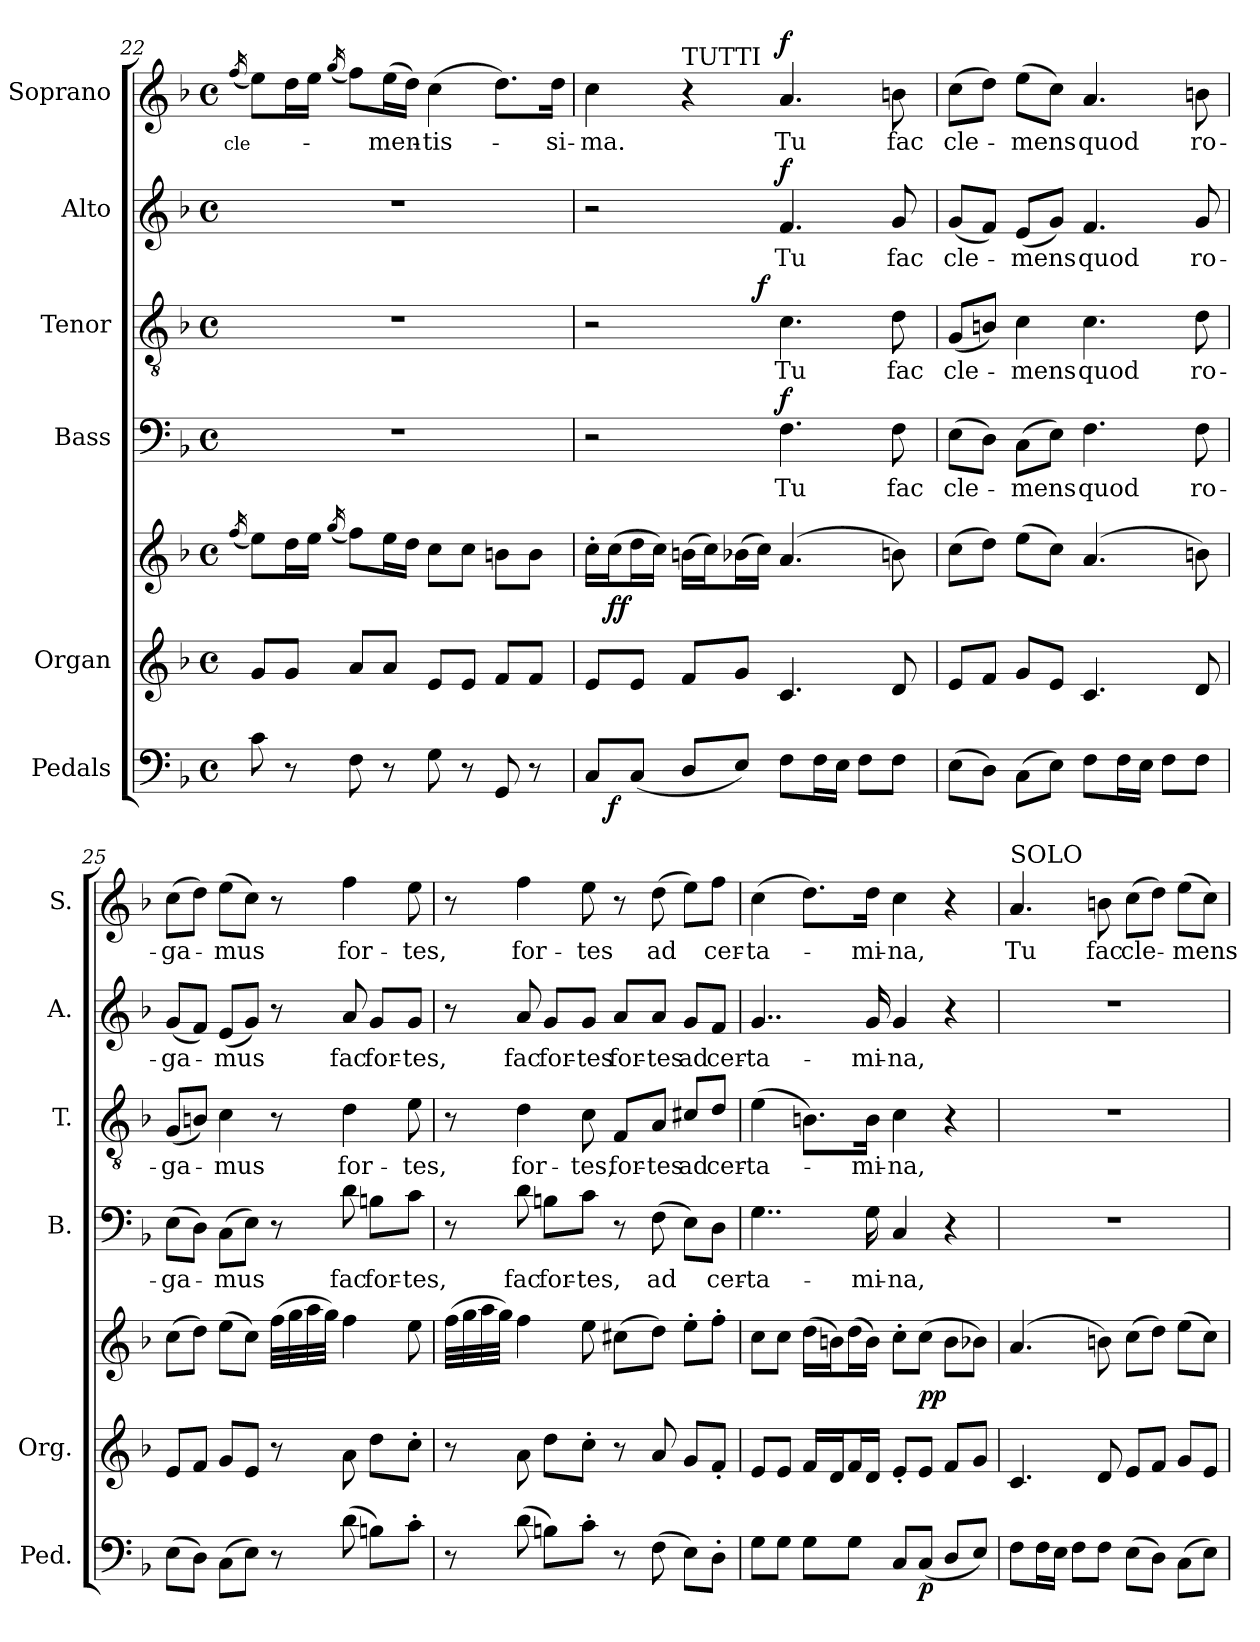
**kern	**dynam	**kern	**kern	**dynam	**kern	**text	**dynam	**kern	**text	**dynam	**kern	**text	**dynam	**kern	**text	**dynam
*part6	*part6	*part5	*part5	*part5	*part4	*part4	*part4	*part3	*part3	*part3	*part2	*part2	*part2	*part1	*part1	*part1
*staff7	*staff7	*staff6	*staff5	*staff5/6	*staff4	*staff4	*staff4	*staff3	*staff3	*staff3	*staff2	*staff2	*staff2	*staff1	*staff1	*staff1
*I"Pedals	*	*I"Organ	*	*	*I"Bass	*	*	*I"Tenor	*	*	*I"Alto	*	*	*I"Soprano	*	*
*I'Ped.	*	*I'Org.	*	*	*I'B.	*	*	*I'T.	*	*	*I'A.	*	*	*I'S.	*	*
*clefF4	*	*clefG2	*clefG2	*	*clefF4	*	*	*clefGv2	*	*	*clefG2	*	*	*clefG2	*	*
*	*	*	*	*	*	*	*	*ITrd7c12	*	*	*	*	*	*	*	*
*k[b-]	*	*k[b-]	*k[b-]	*	*k[b-]	*	*	*k[b-]	*	*	*k[b-]	*	*	*k[b-]	*	*
*F:	*	*F:	*F:	*	*F:	*	*	*F:	*	*	*F:	*	*	*F:	*	*
*M4/4	*	*M4/4	*M4/4	*	*M4/4	*	*	*M4/4	*	*	*M4/4	*	*	*M4/4	*	*
*met(c)	*	*met(c)	*met(c)	*	*met(c)	*	*	*met(c)	*	*	*met(c)	*	*	*met(c)	*	*
=22	=22	=22	=22	=22	=22	=22	=22	=22	=22	=22	=22	=22	=22	=22	=22	=22
!	!	!	!	!	!	!	!	!	!	!	!	!	!	!	!LO:LY:b:color=#000000	!
.	.	.	(16qffi/	.	.	.	.	.	.	.	.	.	.	(16qffi/	cle-	.
8ci\	.	8gi/L	8eei\L)	.	1r	.	.	1r	.	.	1r	.	.	8eei\L)	.	.
8r	.	8gi/J	16ddi\L	.	.	.	.	.	.	.	.	.	.	16ddi\L	.	.
.	.	.	16eei\JJ	.	.	.	.	.	.	.	.	.	.	16eei\JJ	.	.
.	.	.	(16qggi/	.	.	.	.	.	.	.	.	.	.	(16qggi/	.	.
8Fi\	.	8ai/L	8ffi\L)	.	.	.	.	.	.	.	.	.	.	8ffi\L)	.	.
!	!	!	!	!	!	!	!	!	!	!	!	!	!	!	!LO:LY:b:color=#000000	!
8r	.	8ai/J	16eei\L	.	.	.	.	.	.	.	.	.	.	(16eei\L	-men-	.
.	.	.	16ddi\JJ	.	.	.	.	.	.	.	.	.	.	16ddi\JJ)	.	.
!	!	!	!	!	!	!	!	!	!	!	!	!	!	!	!LO:LY:b:color=#000000	!
8Gi\	.	8ei/L	8cci\L	.	.	.	.	.	.	.	.	.	.	(4cci\	-tis-	.
8r	.	8ei/J	8cci\J	.	.	.	.	.	.	.	.	.	.	.	.	.
8GGi/	.	8fi/L	8bni\L	.	.	.	.	.	.	.	.	.	.	8.ddi\L)	.	.
8r	.	8fi/J	8bi\J	.	.	.	.	.	.	.	.	.	.	.	.	.
!	!	!	!	!	!	!	!	!	!	!	!	!	!	!	!LO:LY:b:color=#000000	!
.	.	.	.	.	.	.	.	.	.	.	.	.	.	16ddi\Jk	-si-	.
=23	=23	=23	=23	=23	=23	=23	=23	=23	=23	=23	=23	=23	=23	=23	=23	=23
!	!	!	!	!	!	!	!	!	!	!	!	!	!	!	!LO:LY:b:color=#000000	!
*^	*	*^	*	*	*	*	*	*^	*	*	*	*	*	*	*	*
8Ci/L	16ryy	.	8ei/L	16ryy	16cc'i\LL	.	2r	.	.	2r	4..ryy	.	.	2r	.	.	4cci\	-ma.	.
.	2...ryy	f	.	2...ryy	(16cci\J	f f	.	.	.	.	.	.	.	.	.	.	.	.	.
(8Ci/J	.	.	8ei/J	.	16ddi\L	.	.	.	.	.	.	.	.	.	.	.	.	.	.
.	.	.	.	.	16cci\JJ)	.	.	.	.	.	.	.	.	.	.	.	.	.	.
!	!	!	!	!	!	!	!	!	!	!	!	!	!	!	!	!	!LO:TX:a:t=TUTTI	!	!
8Di/L	.	.	8fi/L	.	(16bni\LL	.	.	.	.	.	.	.	.	.	.	.	4r	.	.
.	.	.	.	.	16cci\J)	.	.	.	.	.	.	.	.	.	.	.	.	.	.
8Ei/J)	.	.	8gi/J	.	(16b-Xi\L	.	.	.	.	.	.	.	.	.	.	.	.	.	.
.	.	.	.	.	16cci\JJ)	.	.	.	.	.	2ryy	.	f	.	.	.	.	.	.
!	!	!	!	!	!	!	!	!LO:LY:b:color=#000000	!	!	!	!	!	!	!	!	!	!	!
!	!	!	!	!	!	!	!	!	!	!	!	!LO:LY:b:color=#000000	!	!	!	!	!	!	!
!	!	!	!	!	!	!	!	!	!	!	!	!	!	!	!LO:LY:b:color=#000000	!	!	!	!
!	!	!	!	!	!	!	!	!	!	!	!	!	!	!	!	!	!	!LO:LY:b:color=#000000	!
8Fi\L	.	.	4.ci/	.	(4.ai/	.	4.Fi\	Tu	f	4.Ci\	.	Tu	.	4.fi/	Tu	f	4.ai/	Tu	f
16Fi\L	.	.	.	.	.	.	.	.	.	.	.	.	.	.	.	.	.	.	.
16Ei\JJ	.	.	.	.	.	.	.	.	.	.	.	.	.	.	.	.	.	.	.
8Fi\L	.	.	.	.	.	.	.	.	.	.	.	.	.	.	.	.	.	.	.
!	!	!	!	!	!	!	!	!LO:LY:b:color=#000000	!	!	!	!	!	!	!	!	!	!	!
!	!	!	!	!	!	!	!	!	!	!	!	!LO:LY:b:color=#000000	!	!	!	!	!	!	!
!	!	!	!	!	!	!	!	!	!	!	!	!	!	!	!LO:LY:b:color=#000000	!	!	!	!
!	!	!	!	!	!	!	!	!	!	!	!	!	!	!	!	!	!	!LO:LY:b:color=#000000	!
8Fi\J	.	.	8di/	.	8bni\)	.	8Fi\	fac	.	8Di\	.	fac	.	8gi/	fac	.	8bni\	fac	.
.	.	.	.	.	.	.	.	.	.	.	16ryy	.	.	.	.	.	.	.	.
*v	*v	*	*	*	*	*	*	*	*	*v	*v	*	*	*	*	*	*	*	*
*	*	*v	*v	*	*	*	*	*	*	*	*	*	*	*	*	*	*
=24	=24	=24	=24	=24	=24	=24	=24	=24	=24	=24	=24	=24	=24	=24	=24	=24
*^	*	*^	*	*	*	*	*	*^	*	*	*	*	*	*	*	*
!	!	!	!	!	!	!	!	!LO:LY:b:color=#000000	!	!	!	!	!	!	!	!	!	!	!
*v	*v	*	*	*	*	*	*	*	*	*v	*v	*	*	*	*	*	*	*	*
*	*	*v	*v	*	*	*	*	*	*	*	*	*	*	*	*	*	*
*^	*	*^	*	*	*	*	*	*^	*	*	*	*	*	*	*	*
!	!	!	!	!	!	!	!	!	!	!	!	!LO:LY:b:color=#000000	!	!	!	!	!	!	!
*v	*v	*	*	*	*	*	*	*	*	*v	*v	*	*	*	*	*	*	*	*
*	*	*v	*v	*	*	*	*	*	*	*	*	*	*	*	*	*	*
*^	*	*^	*	*	*	*	*	*^	*	*	*	*	*	*	*	*
!	!	!	!	!	!	!	!	!	!	!	!	!	!	!	!LO:LY:b:color=#000000	!	!	!	!
*v	*v	*	*	*	*	*	*	*	*	*v	*v	*	*	*	*	*	*	*	*
*	*	*v	*v	*	*	*	*	*	*	*	*	*	*	*	*	*	*
*^	*	*^	*	*	*	*	*	*^	*	*	*	*	*	*	*	*
!	!	!	!	!	!	!	!	!	!	!	!	!	!	!	!	!	!	!LO:LY:b:color=#000000	!
*v	*v	*	*	*	*	*	*	*	*	*v	*v	*	*	*	*	*	*	*	*
*	*	*v	*v	*	*	*	*	*	*	*	*	*	*	*	*	*	*
(8Ei\L	.	8ei/L	(8cci\L	.	(8Ei\L	cle-	.	(8GGi/L	cle-	.	(8gi/L	cle-	.	(8cci\L	cle-	.
8Di\J)	.	8fi/J	8ddi\J)	.	8Di\J)	.	.	8BBni/J)	.	.	8fi/J)	.	.	8ddi\J)	.	.
!	!	!	!	!	!	!LO:LY:b:color=#000000	!	!	!	!	!	!	!	!	!	!
!	!	!	!	!	!	!	!	!	!LO:LY:b:color=#000000	!	!	!	!	!	!	!
!	!	!	!	!	!	!	!	!	!	!	!	!LO:LY:b:color=#000000	!	!	!	!
!	!	!	!	!	!	!	!	!	!	!	!	!	!	!	!LO:LY:b:color=#000000	!
(8Ci\L	.	8gi/L	(8eei\L	.	(8Ci\L	-mens	.	4Ci\	-mens	.	(8ei/L	-mens	.	(8eei\L	-mens	.
8Ei\J)	.	8ei/J	8cci\J)	.	8Ei\J)	.	.	.	.	.	8gi/J)	.	.	8cci\J)	.	.
!	!	!	!	!	!	!LO:LY:b:color=#000000	!	!	!	!	!	!	!	!	!	!
!	!	!	!	!	!	!	!	!	!LO:LY:b:color=#000000	!	!	!	!	!	!	!
!	!	!	!	!	!	!	!	!	!	!	!	!LO:LY:b:color=#000000	!	!	!	!
!	!	!	!	!	!	!	!	!	!	!	!	!	!	!	!LO:LY:b:color=#000000	!
8Fi\L	.	4.ci/	(4.ai/	.	4.Fi\	quod	.	4.Ci\	quod	.	4.fi/	quod	.	4.ai/	quod	.
16Fi\L	.	.	.	.	.	.	.	.	.	.	.	.	.	.	.	.
16Ei\JJ	.	.	.	.	.	.	.	.	.	.	.	.	.	.	.	.
8Fi\L	.	.	.	.	.	.	.	.	.	.	.	.	.	.	.	.
!	!	!	!	!	!	!LO:LY:b:color=#000000	!	!	!	!	!	!	!	!	!	!
!	!	!	!	!	!	!	!	!	!LO:LY:b:color=#000000	!	!	!	!	!	!	!
!	!	!	!	!	!	!	!	!	!	!	!	!LO:LY:b:color=#000000	!	!	!	!
!	!	!	!	!	!	!	!	!	!	!	!	!	!	!	!LO:LY:b:color=#000000	!
8Fi\J	.	8di/	8bni\)	.	8Fi\	ro-	.	8Di\	ro-	.	8gi/	ro-	.	8bni\	ro-	.
!!LO:LB:g=z
=25	=25	=25	=25	=25	=25	=25	=25	=25	=25	=25	=25	=25	=25	=25	=25	=25
!	!	!	!	!	!	!LO:LY:b:color=#000000	!	!	!	!	!	!	!	!	!	!
!	!	!	!	!	!	!	!	!	!LO:LY:b:color=#000000	!	!	!	!	!	!	!
!	!	!	!	!	!	!	!	!	!	!	!	!LO:LY:b:color=#000000	!	!	!	!
!	!	!	!	!	!	!	!	!	!	!	!	!	!	!	!LO:LY:b:color=#000000	!
(8Ei\L	.	8ei/L	(8cci\L	.	(8Ei\L	-ga-	.	(8GGi/L	-ga-	.	(8gi/L	-ga-	.	(8cci\L	-ga-	.
8Di\J)	.	8fi/J	8ddi\J)	.	8Di\J)	.	.	8BBni/J)	.	.	8fi/J)	.	.	8ddi\J)	.	.
!	!	!	!	!	!	!LO:LY:b:color=#000000	!	!	!	!	!	!	!	!	!	!
!	!	!	!	!	!	!	!	!	!LO:LY:b:color=#000000	!	!	!	!	!	!	!
!	!	!	!	!	!	!	!	!	!	!	!	!LO:LY:b:color=#000000	!	!	!	!
!	!	!	!	!	!	!	!	!	!	!	!	!	!	!	!LO:LY:b:color=#000000	!
(8Ci\L	.	8gi/L	(8eei\L	.	(8Ci\L	-mus	.	4Ci\	-mus	.	(8ei/L	-mus	.	(8eei\L	-mus	.
8Ei\J)	.	8ei/J	8cci\J)	.	8Ei\J)	.	.	.	.	.	8gi/J)	.	.	8cci\J)	.	.
8r	.	8r	(32ffi\LLL	.	8r	.	.	8r	.	.	8r	.	.	8r	.	.
.	.	.	32ggi\	.	.	.	.	.	.	.	.	.	.	.	.	.
.	.	.	32aai\	.	.	.	.	.	.	.	.	.	.	.	.	.
.	.	.	32ggi\JJJ)	.	.	.	.	.	.	.	.	.	.	.	.	.
!	!	!	!	!	!	!LO:LY:b:color=#000000	!	!	!	!	!	!	!	!	!	!
!	!	!	!	!	!	!	!	!	!LO:LY:b:color=#000000	!	!	!	!	!	!	!
!	!	!	!	!	!	!	!	!	!	!	!	!LO:LY:b:color=#000000	!	!	!	!
!	!	!	!	!	!	!	!	!	!	!	!	!	!	!	!LO:LY:b:color=#000000	!
(8di\	.	8ai\	4ffi\	.	8di\	fac	.	4Di\	for-	.	8ai/	fac	.	4ffi\	for-	.
!	!	!	!	!	!	!LO:LY:b:color=#000000	!	!	!	!	!	!	!	!	!	!
!	!	!	!	!	!	!	!	!	!	!	!	!LO:LY:b:color=#000000	!	!	!	!
8Bni\L)	.	8ddi\L	.	.	8Bni\L	for-	.	.	.	.	8gi/L	for-	.	.	.	.
!	!	!	!	!	!	!LO:LY:b:color=#000000	!	!	!	!	!	!	!	!	!	!
!	!	!	!	!	!	!	!	!	!LO:LY:b:color=#000000	!	!	!	!	!	!	!
!	!	!	!	!	!	!	!	!	!	!	!	!LO:LY:b:color=#000000	!	!	!	!
!	!	!	!	!	!	!	!	!	!	!	!	!	!	!	!LO:LY:b:color=#000000	!
8c'i\J	.	8cc'i\J	8eei\	.	8ci\J	-tes,	.	8Ei\	-tes,	.	8gi/J	-tes,	.	8eei\	-tes,	.
=26	=26	=26	=26	=26	=26	=26	=26	=26	=26	=26	=26	=26	=26	=26	=26	=26
8r	.	8r	(32ffi\LLL	.	8r	.	.	8r	.	.	8r	.	.	8r	.	.
.	.	.	32ggi\	.	.	.	.	.	.	.	.	.	.	.	.	.
.	.	.	32aai\	.	.	.	.	.	.	.	.	.	.	.	.	.
.	.	.	32ggi\JJJ)	.	.	.	.	.	.	.	.	.	.	.	.	.
!	!	!	!	!	!	!LO:LY:b:color=#000000	!	!	!	!	!	!	!	!	!	!
!	!	!	!	!	!	!	!	!	!LO:LY:b:color=#000000	!	!	!	!	!	!	!
!	!	!	!	!	!	!	!	!	!	!	!	!LO:LY:b:color=#000000	!	!	!	!
!	!	!	!	!	!	!	!	!	!	!	!	!	!	!	!LO:LY:b:color=#000000	!
(8di\	.	8ai\	4ffi\	.	8di\	fac	.	4Di\	for-	.	8ai/	fac	.	4ffi\	for-	.
!	!	!	!	!	!	!LO:LY:b:color=#000000	!	!	!	!	!	!	!	!	!	!
!	!	!	!	!	!	!	!	!	!	!	!	!LO:LY:b:color=#000000	!	!	!	!
8Bni\L)	.	8ddi\L	.	.	8Bni\L	for-	.	.	.	.	8gi/L	for-	.	.	.	.
!	!	!	!	!	!	!LO:LY:b:color=#000000	!	!	!	!	!	!	!	!	!	!
!	!	!	!	!	!	!	!	!	!LO:LY:b:color=#000000	!	!	!	!	!	!	!
!	!	!	!	!	!	!	!	!	!	!	!	!LO:LY:b:color=#000000	!	!	!	!
!	!	!	!	!	!	!	!	!	!	!	!	!	!	!	!LO:LY:b:color=#000000	!
8c'i\J	.	8cc'i\J	8eei\	.	8ci\J	-tes,	.	8Ci\	-tes,	.	8gi/J	-tes	.	8eei\	-tes	.
!	!	!	!	!	!	!	!	!	!LO:LY:b:color=#000000	!	!	!	!	!	!	!
!	!	!	!	!	!	!	!	!	!	!	!	!LO:LY:b:color=#000000	!	!	!	!
8r	.	8r	(8cc#Xi\L	.	8r	.	.	8FFi/L	for-	.	8ai/L	for-	.	8r	.	.
!	!	!	!	!	!	!LO:LY:b:color=#000000	!	!	!	!	!	!	!	!	!	!
!	!	!	!	!	!	!	!	!	!LO:LY:b:color=#000000	!	!	!	!	!	!	!
!	!	!	!	!	!	!	!	!	!	!	!	!LO:LY:b:color=#000000	!	!	!	!
!	!	!	!	!	!	!	!	!	!	!	!	!	!	!	!LO:LY:b:color=#000000	!
(8Fi\	.	8ai/	8ddi\J)	.	(8Fi\	ad	.	8AAi/J	-tes	.	8ai/J	-tes	.	(8ddi\	ad	.
!	!	!	!	!	!	!	!	!	!LO:LY:b:color=#000000	!	!	!	!	!	!	!
!	!	!	!	!	!	!	!	!	!	!	!	!LO:LY:b:color=#000000	!	!	!	!
8Ei\L)	.	8gi/L	8ee'i\L	.	8Ei\L)	.	.	8C#Xi/L	ad	.	8gi/L	ad	.	8eei\L)	.	.
!	!	!	!	!	!	!LO:LY:b:color=#000000	!	!	!	!	!	!	!	!	!	!
!	!	!	!	!	!	!	!	!	!LO:LY:b:color=#000000	!	!	!	!	!	!	!
!	!	!	!	!	!	!	!	!	!	!	!	!LO:LY:b:color=#000000	!	!	!	!
!	!	!	!	!	!	!	!	!	!	!	!	!	!	!	!LO:LY:b:color=#000000	!
8D'i\J	.	8f'i/J	8ff'i\J	.	8Di\J	cer-	.	8Di/J	cer-	.	8fi/J	cer-	.	8ffi\J	cer-	.
=27	=27	=27	=27	=27	=27	=27	=27	=27	=27	=27	=27	=27	=27	=27	=27	=27
!	!	!	!	!	!	!LO:LY:b:color=#000000	!	!	!	!	!	!	!	!	!	!
!	!	!	!	!	!	!	!	!	!LO:LY:b:color=#000000	!	!	!	!	!	!	!
!	!	!	!	!	!	!	!	!	!	!	!	!LO:LY:b:color=#000000	!	!	!	!
!	!	!	!	!	!	!	!	!	!	!	!	!	!	!	!LO:LY:b:color=#000000	!
8Gi\L	.	8ei/L	8cci\L	.	4..Gi\	-ta-	.	(4Ei\	-ta-	.	4..gi/	-ta-	.	(4cci\	-ta-	.
8Gi\J	.	8ei/J	8cci\J	.	.	.	.	.	.	.	.	.	.	.	.	.
8Gi\L	.	16fi/LL	(16ddi\LL	.	.	.	.	8.BBni\L)	.	.	.	.	.	8.ddi\L)	.	.
.	.	16di/J	16bni\J)	.	.	.	.	.	.	.	.	.	.	.	.	.
8Gi\J	.	16fi/L	(16ddi\L	.	.	.	.	.	.	.	.	.	.	.	.	.
!	!	!	!	!	!	!LO:LY:b:color=#000000	!	!	!	!	!	!	!	!	!	!
!	!	!	!	!	!	!	!	!	!LO:LY:b:color=#000000	!	!	!	!	!	!	!
!	!	!	!	!	!	!	!	!	!	!	!	!LO:LY:b:color=#000000	!	!	!	!
!	!	!	!	!	!	!	!	!	!	!	!	!	!	!	!LO:LY:b:color=#000000	!
.	.	16di/JJ	16bi\JJ)	.	16Gi\	-mi-	.	16BBi\Jk	-mi-	.	16gi/	-mi-	.	16ddi\Jk	-mi-	.
!	!	!	!	!	!	!LO:LY:b:color=#000000	!	!	!	!	!	!	!	!	!	!
!	!	!	!	!	!	!	!	!	!LO:LY:b:color=#000000	!	!	!	!	!	!	!
!	!	!	!	!	!	!	!	!	!	!	!	!LO:LY:b:color=#000000	!	!	!	!
!	!	!	!	!	!	!	!	!	!	!	!	!	!	!	!LO:LY:b:color=#000000	!
8Ci/L	.	8e'i/L	8cc'i\L	.	4Ci/	-na,	.	4Ci\	-na,	.	4gi/	-na,	.	4cci\	-na,	.
(8Ci/J	p	8ei/J	(8cci\J	p p	.	.	.	.	.	.	.	.	.	.	.	.
8Di/L	.	8fi/L	8bi\L	.	4r	.	.	4r	.	.	4r	.	.	4r	.	.
8Ei/J)	.	8gi/J	8b-Xi\J)	.	.	.	.	.	.	.	.	.	.	.	.	.
=28	=28	=28	=28	=28	=28	=28	=28	=28	=28	=28	=28	=28	=28	=28	=28	=28
!	!	!	!	!	!	!	!	!	!	!	!	!	!	!LO:TX:a:t=SOLO	!	!
!	!	!	!	!	!	!	!	!	!	!	!	!	!	!	!LO:LY:b:color=#000000	!
8Fi\L	.	4.ci/	(4.ai/	.	1r	.	.	1r	.	.	1r	.	.	4.ai/	Tu	.
16Fi\L	.	.	.	.	.	.	.	.	.	.	.	.	.	.	.	.
16Ei\JJ	.	.	.	.	.	.	.	.	.	.	.	.	.	.	.	.
8Fi\L	.	.	.	.	.	.	.	.	.	.	.	.	.	.	.	.
!	!	!	!	!	!	!	!	!	!	!	!	!	!	!	!LO:LY:b:color=#000000	!
8Fi\J	.	8di/	8bni\)	.	.	.	.	.	.	.	.	.	.	8bni\	fac	.
!	!	!	!	!	!	!	!	!	!	!	!	!	!	!	!LO:LY:b:color=#000000	!
(8Ei\L	.	8ei/L	(8cci\L	.	.	.	.	.	.	.	.	.	.	(8cci\L	cle-	.
8Di\J)	.	8fi/J	8ddi\J)	.	.	.	.	.	.	.	.	.	.	8ddi\J)	.	.
!	!	!	!	!	!	!	!	!	!	!	!	!	!	!	!LO:LY:b:color=#000000	!
(8Ci\L	.	8gi/L	(8eei\L	.	.	.	.	.	.	.	.	.	.	(8eei\L	-mens	.
8Ei\J)	.	8ei/J	8cci\J)	.	.	.	.	.	.	.	.	.	.	8cci\J)	.	.
=	=	=	=	=	=	=	=	=	=	=	=	=	=	=	=	=
*-	*-	*-	*-	*-	*-	*-	*-	*-	*-	*-	*-	*-	*-	*-	*-	*-
